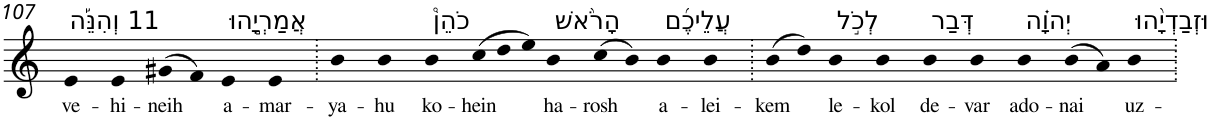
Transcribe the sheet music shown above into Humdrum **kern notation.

**kern	**text
*part1	*part1
*staff1	*staff1
*I"Piano	*
*I'Pno	*
!!LO:PB:g=z
*clefG2	*
*k[]	*
=107	=107
!LO:TX:a:t=11 וְהִנֵּ֡ה	!
!	!LO:LY:b
4e	ve-
!	!LO:LY:b
4e	-hi-
!	!LO:LY:b
(>8g#X	-neih
8f)	.
!LO:TX:a:t=אֲמַרְיָ֣הוּ	!
!	!LO:LY:b
4e	a-
!	!LO:LY:b
4e	-mar-
=108.	=108.
!	!LO:LY:b
4b	-ya-
!	!LO:LY:b
4b	-hu
!LO:TX:a:t=כֹהֵן֩	!
!	!LO:LY:b
4b	ko-
*Xtuplet	*
!	!LO:LY:b
(>12cc	-hein
12dd	.
12ee)	.
!LO:TX:a:t=הָרֹ֨אשׁ	!
!	!LO:LY:b
4b	ha-
!	!LO:LY:b
(>8cc	-rosh
8b)	.
!LO:TX:a:t=עֲלֵיכֶ֜ם	!
!	!LO:LY:b
4b	a-
!	!LO:LY:b
4b	-lei-
=109.	=109.
!	!LO:LY:b
(>8b	-kem
8dd)	.
!LO:TX:a:t=לְכֹ֣ל	!
!	!LO:LY:b
4b	le-
!	!LO:LY:b
4b	-kol
!LO:TX:a:t=דְּבַר	!
!	!LO:LY:b
4b	de-
!	!LO:LY:b
4b	-var
!LO:TX:a:t=יְהוָ֗ה	!
!	!LO:LY:b
4b	ado-
!	!LO:LY:b
(>8b	-nai
8a)	.
!LO:TX:a:t=וּזְבַדְיָ֨הוּ	!
!	!LO:LY:b
4b	uz-
=.	=.
*-	*-
